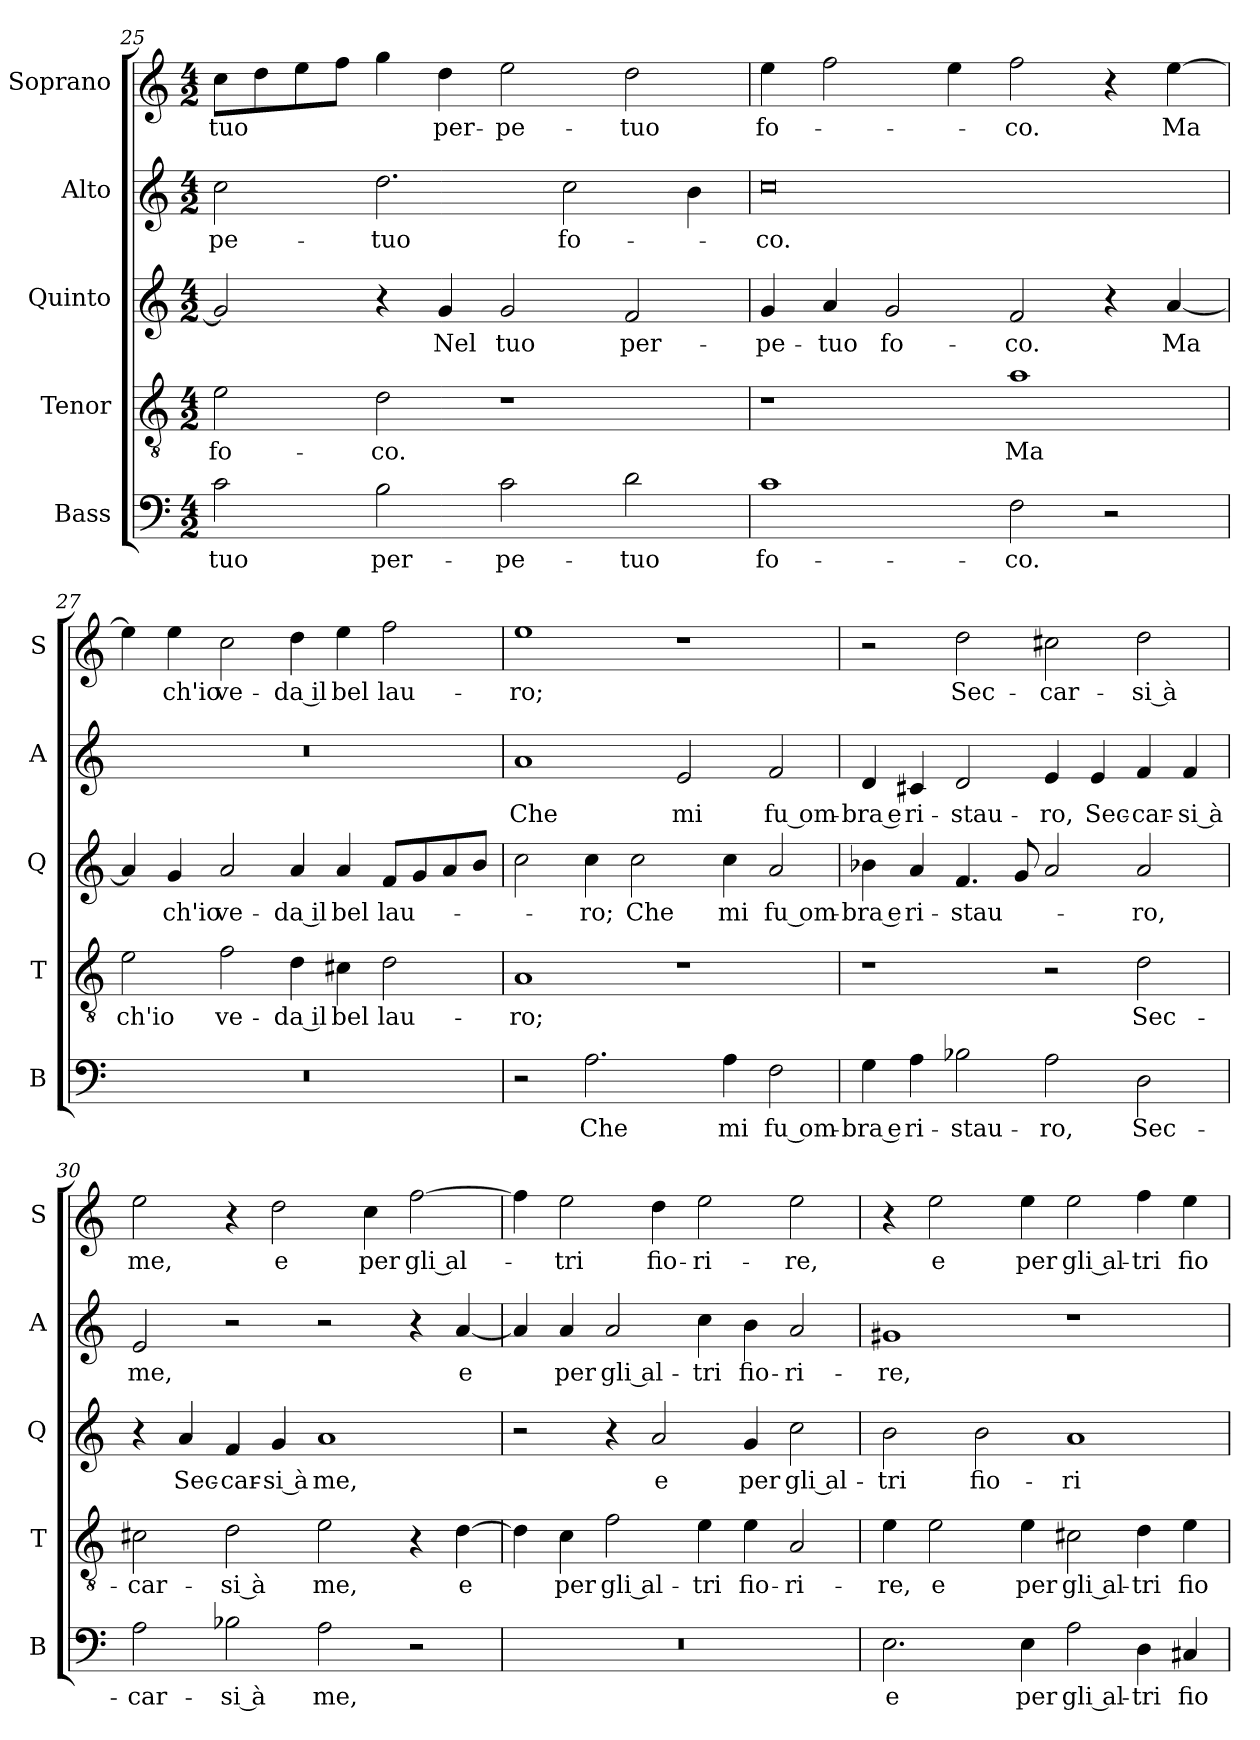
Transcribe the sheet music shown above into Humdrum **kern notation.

**kern	**text	**kern	**text	**kern	**text	**kern	**text	**kern	**text
*part5	*part5	*part4	*part4	*part3	*part3	*part2	*part2	*part1	*part1
*staff5	*staff5	*staff4	*staff4	*staff3	*staff3	*staff2	*staff2	*staff1	*staff1
*I"Bass	*	*I"Tenor	*	*I"Quinto	*	*I"Alto	*	*I"Soprano	*
*I'B	*	*I'T	*	*I'Q	*	*I'A	*	*I'S	*
*clefF4	*	*clefGv2	*	*clefG2	*	*clefG2	*	*clefG2	*
*k[]	*	*k[]	*	*k[]	*	*k[]	*	*k[]	*
*C:	*	*C:	*	*C:	*	*C:	*	*C:	*
*M4/2	*	*M4/2	*	*M4/2	*	*M4/2	*	*M4/2	*
=25	=25	=25	=25	=25	=25	=25	=25	=25	=25
!	!LO:LY:b	!	!LO:LY:b	!	!	!	!LO:LY:b	!	!LO:LY:b
2c\	tuo	2e\	fo-	2g/]	.	2cc\	-pe-	8cc\L	tuo
.	.	.	.	.	.	.	.	8dd\	.
.	.	.	.	.	.	.	.	8ee\	.
.	.	.	.	.	.	.	.	8ff\J	.
!	!LO:LY:b	!	!LO:LY:b	!	!	!	!LO:LY:b	!	!
2B\	per-	2d\	-co.	4r	.	2.dd\	-tuo	4gg\	.
!	!	!	!	!	!LO:LY:b	!	!	!	!LO:LY:b
.	.	.	.	4g/	Nel	.	.	4dd\	per-
!	!LO:LY:b	!	!	!	!LO:LY:b	!	!	!	!LO:LY:b
2c\	-pe-	1r	.	2g/	tuo	.	.	2ee\	-pe-
!	!	!	!	!	!	!	!LO:LY:b	!	!
.	.	.	.	.	.	2cc\	fo-	.	.
!	!LO:LY:b	!	!	!	!LO:LY:b	!	!	!	!LO:LY:b
2d\	-tuo	.	.	2f/	per-	.	.	2dd\	-tuo
.	.	.	.	.	.	4b\	.	.	.
!!LO:PB:g=z
=26	=26	=26	=26	=26	=26	=26	=26	=26	=26
!	!LO:LY:b	!	!	!	!LO:LY:b	!	!LO:LY:b	!	!LO:LY:b
1c	fo-	1r	.	4g/	-pe-	0cc	-co.	4ee\	fo-
!	!	!	!	!	!LO:LY:b	!	!	!	!
.	.	.	.	4a/	-tuo	.	.	2ff\	.
!	!	!	!	!	!LO:LY:b	!	!	!	!
.	.	.	.	2g/	fo-	.	.	.	.
.	.	.	.	.	.	.	.	4ee\	.
!	!LO:LY:b	!	!LO:LY:b	!	!LO:LY:b	!	!	!	!LO:LY:b
2F\	-co.	1a	Ma	2f/	-co.	.	.	2ff\	-co.
2r	.	.	.	4r	.	.	.	4r	.
!	!	!	!	!	!LO:LY:b	!	!	!	!LO:LY:b
.	.	.	.	[4a/	Ma	.	.	[4ee\	Ma
=27	=27	=27	=27	=27	=27	=27	=27	=27	=27
!	!	!	!LO:LY:b	!	!	!	!	!	!
0r	.	2e\	ch'io	4a/]	.	0r	.	4ee\]	.
!	!	!	!	!	!LO:LY:b	!	!	!	!LO:LY:b
.	.	.	.	4g/	ch'io	.	.	4ee\	ch'io
!	!	!	!LO:LY:b	!	!LO:LY:b	!	!	!	!LO:LY:b
.	.	2f\	ve-	2a/	ve-	.	.	2cc\	ve-
!	!	!	!LO:LY:b	!	!LO:LY:b	!	!	!	!LO:LY:b
.	.	4d\	-da il	4a/	-da il	.	.	4dd\	-da il
!	!	!	!LO:LY:b	!	!LO:LY:b	!	!	!	!LO:LY:b
.	.	4c#X\	bel	4a/	bel	.	.	4ee\	bel
!	!	!	!LO:LY:b	!	!LO:LY:b	!	!	!	!LO:LY:b
.	.	2d\	lau-	8f/L	lau-	.	.	2ff\	lau-
.	.	.	.	8g/	.	.	.	.	.
.	.	.	.	8a/	.	.	.	.	.
.	.	.	.	8b/J	.	.	.	.	.
=28	=28	=28	=28	=28	=28	=28	=28	=28	=28
!	!	!	!LO:LY:b	!	!	!	!LO:LY:b	!	!LO:LY:b
2r	.	1A	-ro;	2cc\	.	1a	Che	1ee	-ro;
!	!LO:LY:b	!	!	!	!LO:LY:b	!	!	!	!
2.A\	Che	.	.	4cc\	-ro;	.	.	.	.
!	!	!	!	!	!LO:LY:b	!	!	!	!
.	.	.	.	2cc\	Che	.	.	.	.
!	!	!	!	!	!	!	!LO:LY:b	!	!
.	.	1r	.	.	.	2e/	mi	1r	.
!	!LO:LY:b	!	!	!	!LO:LY:b	!	!	!	!
4A\	mi	.	.	4cc\	mi	.	.	.	.
!	!LO:LY:b	!	!	!	!LO:LY:b	!	!LO:LY:b	!	!
2F\	fu om-	.	.	2a/	fu om-	2f/	fu om-	.	.
!!LO:LB:g=z
=29	=29	=29	=29	=29	=29	=29	=29	=29	=29
!	!LO:LY:b	!	!	!	!LO:LY:b	!	!LO:LY:b	!	!
4G\	-bra e	1r	.	4b-X\	-bra e	4d/	-bra e	2r	.
!	!LO:LY:b	!	!	!	!LO:LY:b	!	!LO:LY:b	!	!
4A\	ri-	.	.	4a/	ri-	4c#X/	ri-	.	.
!	!LO:LY:b	!	!	!	!LO:LY:b	!	!LO:LY:b	!	!LO:LY:b
2B-X\	-stau-	.	.	4.f/	-stau-	2d/	-stau-	2dd\	Sec-
.	.	.	.	8g/	.	.	.	.	.
!	!LO:LY:b	!	!	!	!	!	!LO:LY:b	!	!LO:LY:b
2A\	-ro,	2r	.	2a/	.	4e/	-ro,	2cc#X\	-car-
!	!	!	!	!	!	!	!LO:LY:b	!	!
.	.	.	.	.	.	4e/	Sec-	.	.
!	!LO:LY:b	!	!LO:LY:b	!	!LO:LY:b	!	!LO:LY:b	!	!LO:LY:b
2D\	Sec-	2d\	Sec-	2a/	-ro,	4f/	-car-	2dd\	-si à
!	!	!	!	!	!	!	!LO:LY:b	!	!
.	.	.	.	.	.	4f/	-si à	.	.
=30	=30	=30	=30	=30	=30	=30	=30	=30	=30
!	!LO:LY:b	!	!LO:LY:b	!	!	!	!LO:LY:b	!	!LO:LY:b
2A\	-car-	2c#X\	-car-	4r	.	2e/	me,	2ee\	me,
!	!	!	!	!	!LO:LY:b	!	!	!	!
.	.	.	.	4a/	Sec-	.	.	.	.
!	!LO:LY:b	!	!LO:LY:b	!	!LO:LY:b	!	!	!	!
2B-X\	-si à	2d\	-si à	4f/	-car-	2r	.	4r	.
!	!	!	!	!	!LO:LY:b	!	!	!	!LO:LY:b
.	.	.	.	4g/	-si à	.	.	2dd\	e
!	!LO:LY:b	!	!LO:LY:b	!	!LO:LY:b	!	!	!	!
2A\	me,	2e\	me,	1a	me,	2r	.	.	.
!	!	!	!	!	!	!	!	!	!LO:LY:b
.	.	.	.	.	.	.	.	4cc\	per
!	!	!	!	!	!	!	!	!	!LO:LY:b
2r	.	4r	.	.	.	4r	.	[2ff\	gli al-
!	!	!	!LO:LY:b	!	!	!	!LO:LY:b	!	!
.	.	[4d\	e	.	.	[4a/	e	.	.
=31	=31	=31	=31	=31	=31	=31	=31	=31	=31
0r	.	4d\]	.	2r	.	4a/]	.	4ff\]	.
!	!	!	!LO:LY:b	!	!	!	!LO:LY:b	!	!LO:LY:b
.	.	4c\	per	.	.	4a/	per	2ee\	-tri
!	!	!	!LO:LY:b	!	!	!	!LO:LY:b	!	!
.	.	2f\	gli al-	4r	.	2a/	gli al-	.	.
!	!	!	!	!	!LO:LY:b	!	!	!	!LO:LY:b
.	.	.	.	2a/	e	.	.	4dd\	fio-
!	!	!	!LO:LY:b	!	!	!	!LO:LY:b	!	!LO:LY:b
.	.	4e\	-tri	.	.	4cc\	-tri	2ee\	-ri-
!	!	!	!LO:LY:b	!	!LO:LY:b	!	!LO:LY:b	!	!
.	.	4e\	fio-	4g/	per	4b\	fio-	.	.
!	!	!	!LO:LY:b	!	!LO:LY:b	!	!LO:LY:b	!	!LO:LY:b
.	.	2A/	-ri-	2cc\	gli al-	2a/	-ri-	2ee\	-re,
!!LO:LB:g=z
=32	=32	=32	=32	=32	=32	=32	=32	=32	=32
!	!LO:LY:b	!	!LO:LY:b	!	!LO:LY:b	!	!LO:LY:b	!	!
2.E\	e	4e\	-re,	2b\	-tri	1g#X	-re,	4r	.
!	!	!	!LO:LY:b	!	!	!	!	!	!LO:LY:b
.	.	2e\	e	.	.	.	.	2ee\	e
!	!	!	!	!	!LO:LY:b	!	!	!	!
.	.	.	.	2b\	fio-	.	.	.	.
!	!LO:LY:b	!	!LO:LY:b	!	!	!	!	!	!LO:LY:b
4E\	per	4e\	per	.	.	.	.	4ee\	per
!	!LO:LY:b	!	!LO:LY:b	!	!LO:LY:b	!	!	!	!LO:LY:b
2A\	gli al-	2c#X\	gli al-	1a	-ri-	1r	.	2ee\	gli al-
!	!LO:LY:b	!	!LO:LY:b	!	!	!	!	!	!LO:LY:b
4D\	-tri	4d\	-tri	.	.	.	.	4ff\	-tri
!	!LO:LY:b	!	!LO:LY:b	!	!	!	!	!	!LO:LY:b
4C#X/	fio-	4e\	fio-	.	.	.	.	4ee\	fio-
=	=	=	=	=	=	=	=	=	=
*-	*-	*-	*-	*-	*-	*-	*-	*-	*-
